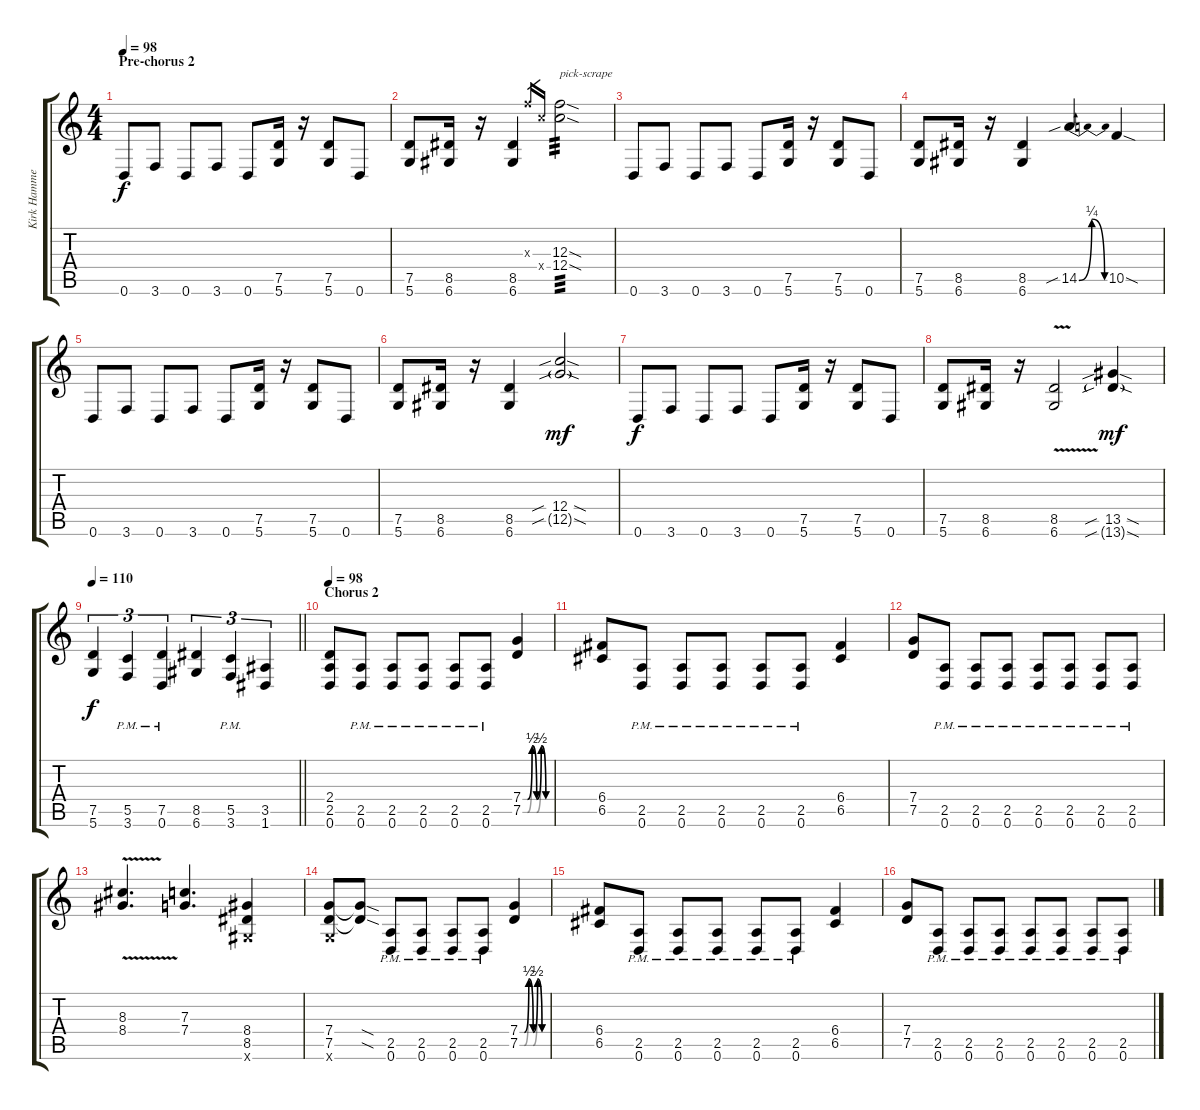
\track ("Kirk Hammett (Guitar Lead)" "Kirk Hamme") {instrument distortionguitar}
\staff {score tabs}
\tuning (D4 A3 F3 C3 G2 D2) {hide}
\ts (4 4)
\section ("" "Pre-chorus 2")
\tempo 98
\clef g2
\ks c
0.6.8{dy f} 3.6.8 0.6.8 3.6.8 0.6.8 (7.5 5.6).16 r.16 (7.5 5.6).8 0.6.8 |
(7.5 5.6).8 (8.5 6.6).16 r.16 (8.5 6.6).4 12.3{x}.16{gr} 12.4{x}.16{gr} (12.3{sod} 12.4{sod}).2{txt "pick-scrape" tp 3} |
0.6.8 3.6.8 0.6.8 3.6.8 0.6.8 (7.5 5.6).16 r.16 (7.5 5.6).8 0.6.8 |
(7.5 5.6).8 (8.5 6.6).16 r.16 (8.5 6.6).4 14.5{be (bendrelease 0 0 15 1 45 1 60 0) sib}.4 10.5{sod}.4 |
0.6.8 3.6.8 0.6.8 3.6.8 0.6.8 (7.5 5.6).16 r.16 (7.5 5.6).8 0.6.8 |
(7.5 5.6).8 (8.5 6.6).16 r.16 (8.5 6.6).4 (12.4{sib sod} 12.5{sib sod g}).2{dy mf} |
0.6.8{dy f} 3.6.8 0.6.8 3.6.8 0.6.8 (7.5 5.6).16 r.16 (7.5 5.6).8 0.6.8 |
(7.5 5.6).8 (8.5 6.6).16 r.16 (8.5{v} 6.6{v}).2 (13.5{sib sod} 13.6{sib sod g}).4{dy mf} |
\tempo 110
\barLineRight lightlight
(7.5 5.6).4{tu (3 2) dy f} (5.5{pm} 3.6{pm}).4{tu (3 2)} (7.5{pm} 0.6{pm}).4{tu (3 2)} (8.5 6.6).4{tu (3 2)} (5.5{pm} 3.6{pm}).4{tu (3 2)} (3.5 1.6).4{tu (3 2)} |
\section ("" "Chorus 2")
\tempo 98
(2.4 2.5 0.6).8 (2.5{pm} 0.6{pm}).8 (2.5{pm} 0.6{pm}).8 (2.5{pm} 0.6{pm}).8 (2.5{pm} 0.6{pm}).8 (2.5{pm} 0.6{pm}).8 (7.4{be (custom 0 0 10 0 20 2 30 0 40 2 50 0 60 0)} 7.5{be (custom 0 0 10 0 20 2 30 0 40 2 50 0 60 0)}).4 |
(6.4 6.5).8 (2.5{pm} 0.6{pm}).8 (2.5{pm} 0.6{pm}).8 (2.5{pm} 0.6{pm}).8 (2.5{pm} 0.6{pm}).8 (2.5{pm} 0.6{pm}).8 (6.4 6.5).4 |
(7.4 7.5).8 (2.5{pm} 0.6{pm}).8 (2.5{pm} 0.6{pm}).8 (2.5{pm} 0.6{pm}).8 (2.5{pm} 0.6{pm}).8 (2.5{pm} 0.6{pm}).8 (2.5{pm} 0.6{pm}).8 (2.5{pm} 0.6{pm}).8 |
(8.3{v} 8.4{v}).4{d} (7.3 7.4).4{d} (8.4 8.5 6.6{x}).4 |
(7.4 7.5 5.6{x}).8 (7.4{sod t} 7.5{sod t}).8 (2.5{pm} 0.6{pm}).8 (2.5{pm} 0.6{pm}).8 (2.5{pm} 0.6{pm}).8 (2.5{pm} 0.6{pm}).8 (7.4{be (custom 0 0 10 0 20 2 30 0 40 2 50 0 60 0)} 7.5{be (custom 0 0 10 0 20 2 30 0 40 2 50 0 60 0)}).4 |
(6.4 6.5).8 (2.5{pm} 0.6{pm}).8 (2.5{pm} 0.6{pm}).8 (2.5{pm} 0.6{pm}).8 (2.5{pm} 0.6{pm}).8 (2.5{pm} 0.6{pm}).8 (6.4 6.5).4 |
(7.4 7.5).8 (2.5{pm} 0.6{pm}).8 (2.5{pm} 0.6{pm}).8 (2.5{pm} 0.6{pm}).8 (2.5{pm} 0.6{pm}).8 (2.5{pm} 0.6{pm}).8 (2.5{pm} 0.6{pm}).8 (2.5{pm} 0.6{pm}).8
